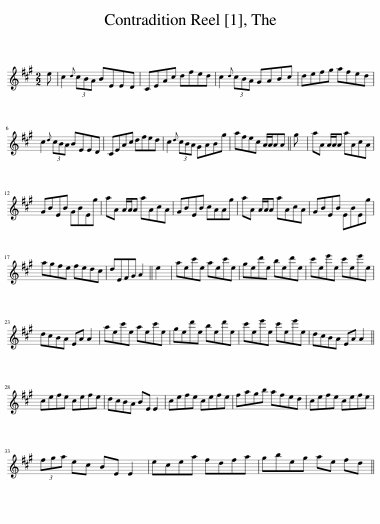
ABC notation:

X:1
L:1/8
M:2/2
I:linebreak $
K:A
V:1 treble
V:1
 e | c2{d} (3cBA BEED | CEAc dfed | c2{d} (3cBA GABc | defg afed |$ %5
 c2{d} (3cBA BEED | CEAc dfed | c2{d} (3cBA GABg | afec A/A/AA || g | %10
 aA A/A/A aAcA |$ GBEB GBEg | aA A/A/A aAcA | GBEB cAAg | aA A/A/A aAcA | %15
 GBEB EBEg |$ agfe fedc | dEFG A2 || e2 | aec'e aec'e | %20
 ged'e bed'e | c'ee'e c'ee'e |$ dcBA EA A2 | aec'e aec'e | ged'e bed'e | %25
 c'ee'e c'ee'e | dcBA EA A2 ||$ cefe cefe | dcBA BE E2 | cefe cefe | %30
 fagb afed | cefe cefe |$ (3fga ec BE E2 | ecea fdfa | gbeg ae fd || %35
